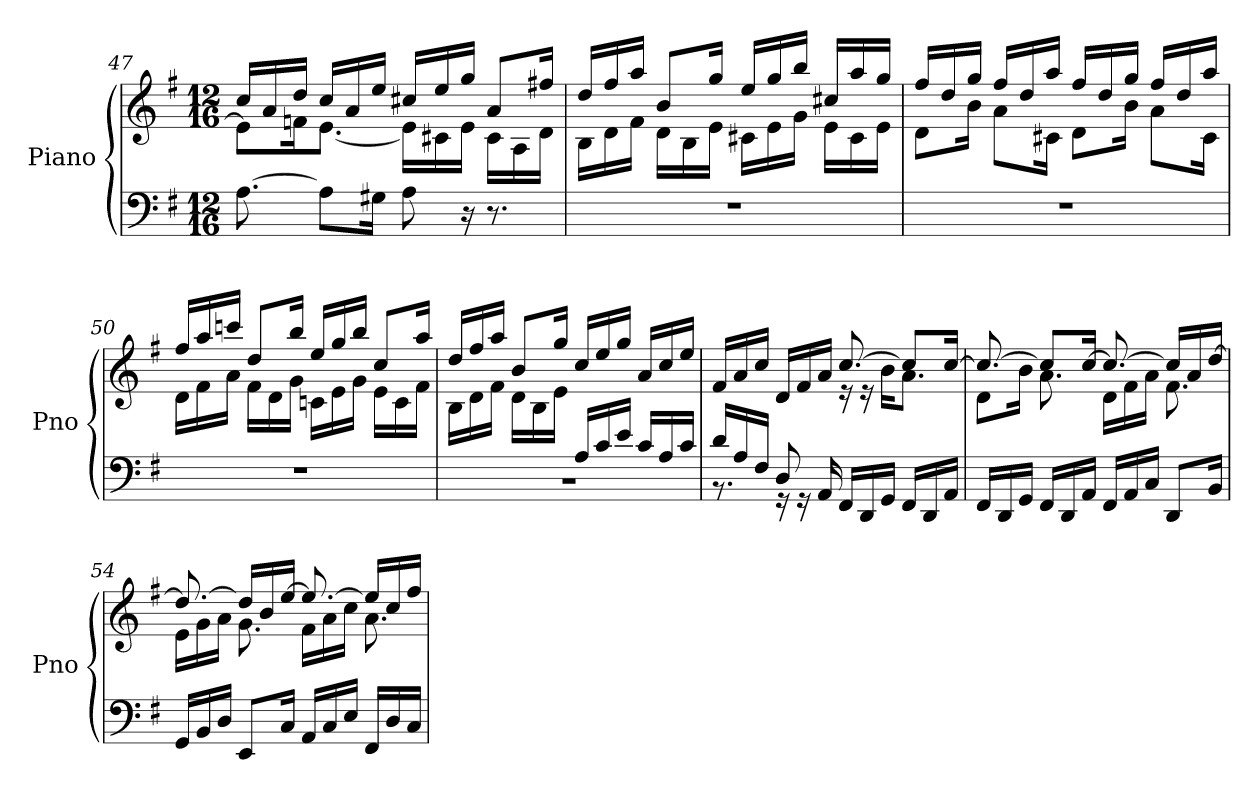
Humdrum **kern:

**kern	**kern
*part1	*part1
*staff2	*staff1
*I"Piano	*
*I'Pno	*
*clefF4	*clefG2
*k[f#]	*k[f#]
*M12/16	*M12/16
=47	=47
*	*^
[8.A\	16cc/LL	8e\L]
.	16a/	.
.	16dd/JJ	16fn\K
8A\L]	16cc/LL	[8.e\J
.	16a/	.
16G#X\Jk	16ee/JJ	.
8A\	16cc#X/LL	16e\LL]
.	16ee/	16c#X\
16r	16gg/JJ	16e\JJ
8.r	8a/L	16c#\LL
.	.	16A\
.	16ff#X/Jk	16d\JJ
!!LO:PB:g=z	!!
=48	=48	=48
2.r	16dd/LL	16B\LL
.	16ff#/	16d\
.	16aa/JJ	16f#\JJ
.	8b/L	16d\LL
.	.	16B\
.	16gg/Jk	16e\JJ
.	16ee/LL	16c#X\LL
.	16gg/	16e\
.	16bb/JJ	16g\JJ
.	16cc#X/LL	16e\LL
.	16aa/	16c#\
.	16gg/JJ	16e\JJ
=49	=49	=49
2.r	16ff#/LL	8d\L
.	16dd/	.
.	16gg/JJ	16b\Jk
.	16ff#/LL	8a\L
.	16dd/	.
.	16aa/JJ	16c#X\Jk
.	16ff#/LL	8d\L
.	16dd/	.
.	16gg/JJ	16b\Jk
.	16ff#/LL	8a\L
.	16dd/	.
.	16aa/JJ	16c#\Jk
=50	=50	=50
2.r	16ff#/LL	16d\LL
.	16aa/	16f#\
.	16cccn/JJ	16a\JJ
.	8dd/L	16f#\LL
.	.	16d\
.	16bb/Jk	16g\JJ
.	16ee/LL	16cn\LL
.	16gg/	16e\
.	16bb/JJ	16g\JJ
.	8cc/L	16e\LL
.	.	16c\
.	16aa/Jk	16f#\JJ
!!LO:LB:g=z	!!
=51	=51	=51
*^	*	*
4.ryy	2.r	16dd/LL	16B\LL
.	.	16ff#/	16d\
.	.	16aa/JJ	16f#\JJ
.	.	8b/L	16d\LL
.	.	.	16B\
.	.	16gg/Jk	16e\JJ
16A/LL	.	16cc/LL	4.ryy
16c/	.	16ee/	.
16e/JJ	.	16gg/JJ	.
16c/LL	.	16a/LL	.
16A/	.	16cc/	.
16c/JJ	.	16ee/JJ	.
=52	=52	=52	=52
16d/LL	8.rBB	16f#/LL	4.ryy
16A/	.	16a/	.
16F#/JJ	.	16cc/JJ	.
8D/	16rGG	16d/LL	.
.	16rGG	16f#/	.
4..ryy	16AA/	16a/JJ	.
.	16FF#/LL	[8.cc/	16r
.	16DD/	.	16r
.	16GG/JJ	.	16b\KL
.	16FF#/LL	8cc/L]	8.a\J
.	16DD/	.	.
.	16AA/JJ	[16cc/Jk	.
*v	*v	*	*
=53	=53	=53
16FF#/LL	8.cc/_	8d\L
16DD/	.	.
16GG/JJ	.	16b\Jk
16FF#/LL	8cc/L]	8.a\
16DD/	.	.
16AA/JJ	[16cc/Jk	.
16FF#/LL	8.cc/_	16d\LL
16AA/	.	16f#\
16C/JJ	.	16a\JJ
8DD/L	16cc/LL]	8.f#\
.	16a/	.
16BB/Jk	[16dd/JJ	.
!!LO:LB:g=z	!!
=54	=54	=54
16GG/LL	8.dd/_	16e\LL
16BB/	.	16g\
16D/JJ	.	16a\JJ
8EE/L	16dd/LL]	8.g\
.	16b/	.
16C/Jk	[16ee/JJ	.
16AA/LL	8.ee/_	16f#\LL
16C/	.	16a\
16E/JJ	.	16cc\JJ
16FF#/LL	16ee/LL]	8.a\
16D/	16cc/	.
16C/JJ	16ff#/JJ	.
*	*v	*v
=	=
*-	*-
